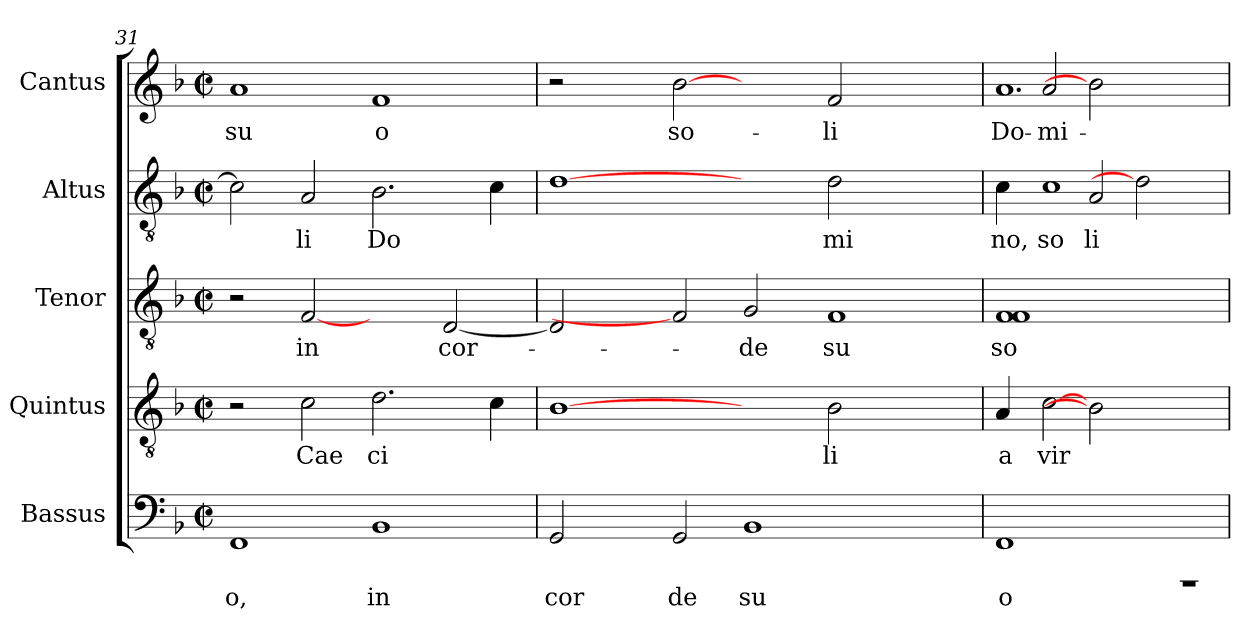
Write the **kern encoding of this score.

**kern	**text	**kern	**text	**kern	**text	**kern	**text	**kern	**text
*part5	*part5	*part4	*part4	*part3	*part3	*part2	*part2	*part1	*part1
*staff5	*staff5	*staff4	*staff4	*staff3	*staff3	*staff2	*staff2	*staff1	*staff1
*I"Bassus	*	*I"Quintus	*	*I"Tenor	*	*I"Altus	*	*I"Cantus	*
*clefF4	*	*clefGv2	*	*clefGv2	*	*clefGv2	*	*clefG2	*
*k[b-]	*	*k[b-]	*	*k[b-]	*	*k[b-]	*	*k[b-]	*
*F:	*	*F:	*	*F:	*	*F:	*	*F:	*
*M2/2	*	*M2/2	*	*M2/2	*	*M2/2	*	*M2/2	*
*met(c|)	*	*met(c|)	*	*met(c|)	*	*met(c|)	*	*met(c|)	*
=31	=31	=31	=31	=31	=31	=31	=31	=31	=31
!	!LO:LY:b:cj	!	!	!	!	!	!	!	!LO:LY:b:cj
1FF	o,	2r	.	2r	.	2c\]	.	1a	su
!	!	!	!LO:LY:b:cj	!	!LO:LY:b:cj	!	!LO:LY:b:cj	!	!
.	.	2c\	Cae	[2F	in	2A/	li	.	.
!	!LO:LY:b:cj	!	!LO:LY:b:cj	!	!	!	!LO:LY:b	!	!LO:LY:b:cj
1BB-	in	2.d\	ci	2ryy	.	2.B-\	Do	1f	o
!	!	!	!	!	!LO:LY:b	!	!	!	!
.	.	.	.	[>2D/	cor-	.	.	.	.
.	.	4c\	.	.	.	4c\	.	.	.
!!LO:LB:g=z
=32	=32	=32	=32	=32	=32	=32	=32	=32	=32
!	!LO:LY:b:cj	!	!	!	!	!	!	!	!
*	*	*^	*	*	*	*^	*	*	*
2GG/	cor	[1B-	2ryy	.	2D/]	.	[1d	4ryy	.	2r	.
.	.	.	.	.	.	.	.	8ryy	.	.	.
.	.	.	.	.	.	.	.	16ryy	.	.	.
.	.	.	.	.	.	.	.	64ryy	.	.	.
.	.	.	.	.	.	.	.	1ryy	.	.	.
!	!LO:LY:b:cj	!	!	!	!	!	!	!	!	!	!LO:LY:b:cj
2GG/	de	.	0ryy	.	2F]	.	.	.	.	[2b-	so-
!	!LO:LY:b:cj	!	!	!	!	!LO:LY:b:cj	!	!	!	!	!
1BB-	su	2ryy	.	.	2G/	-de	2ryy	.	.	2ryy	.
.	.	.	.	.	.	.	.	1ryy	.	.	.
!	!	!	!	!LO:LY:b:cj	!	!LO:LY:b:cj	!	!	!LO:LY:b:cj	!	!LO:LY:b:cj
.	.	2B-\	.	li	1F	su	2d\	.	mi	2f/	-li
2ryy	.	2ryy	.	.	.	.	2ryy	.	.	2ryy	.
.	.	.	.	.	.	.	.	32.ryy	.	.	.
=33	=33	=33	=33	=33	=33	=33	=33	=33	=33	=33	=33
!	!LO:LY:b:cj	!LO:N:vis=1.	!	!LO:LY:b:cj	!LO:N:vis=1	!LO:LY:b:cj	!LO:N:vis=2	!	!LO:LY:b:cj	!LO:N:vis=1.	!LO:LY:b:cj
*	*	*v	*v	*	*	*	*v	*v	*	*	*
1FF	o	4A	a	4F 4F	so	4c\	no,	4a	Do-
!	!	!LO:N:vis=2	!LO:LY:b	!	!	!LO:N:vis=1	!LO:LY:b:cj	!LO:N:vis=2	!LO:LY:b:cj
.	.	[>4c\	vir	1ryy	.	4c	so	4a/	-mi-
!	!	!	!	!	!	!LO:N:vis=2	!LO:LY:b:cj	!	!
.	.	2B-]	.	.	.	4A/	li	2b-]	.
.	.	.	.	.	.	2d]	.	.	.
!LO:N:vis=1	!	!	!	!	!	!	!	!	!
4rEEE	.	4ryy	.	.	.	.	.	4ryy	.
=	=	=	=	=	=	=	=	=	=
*-	*-	*-	*-	*-	*-	*-	*-	*-	*-
